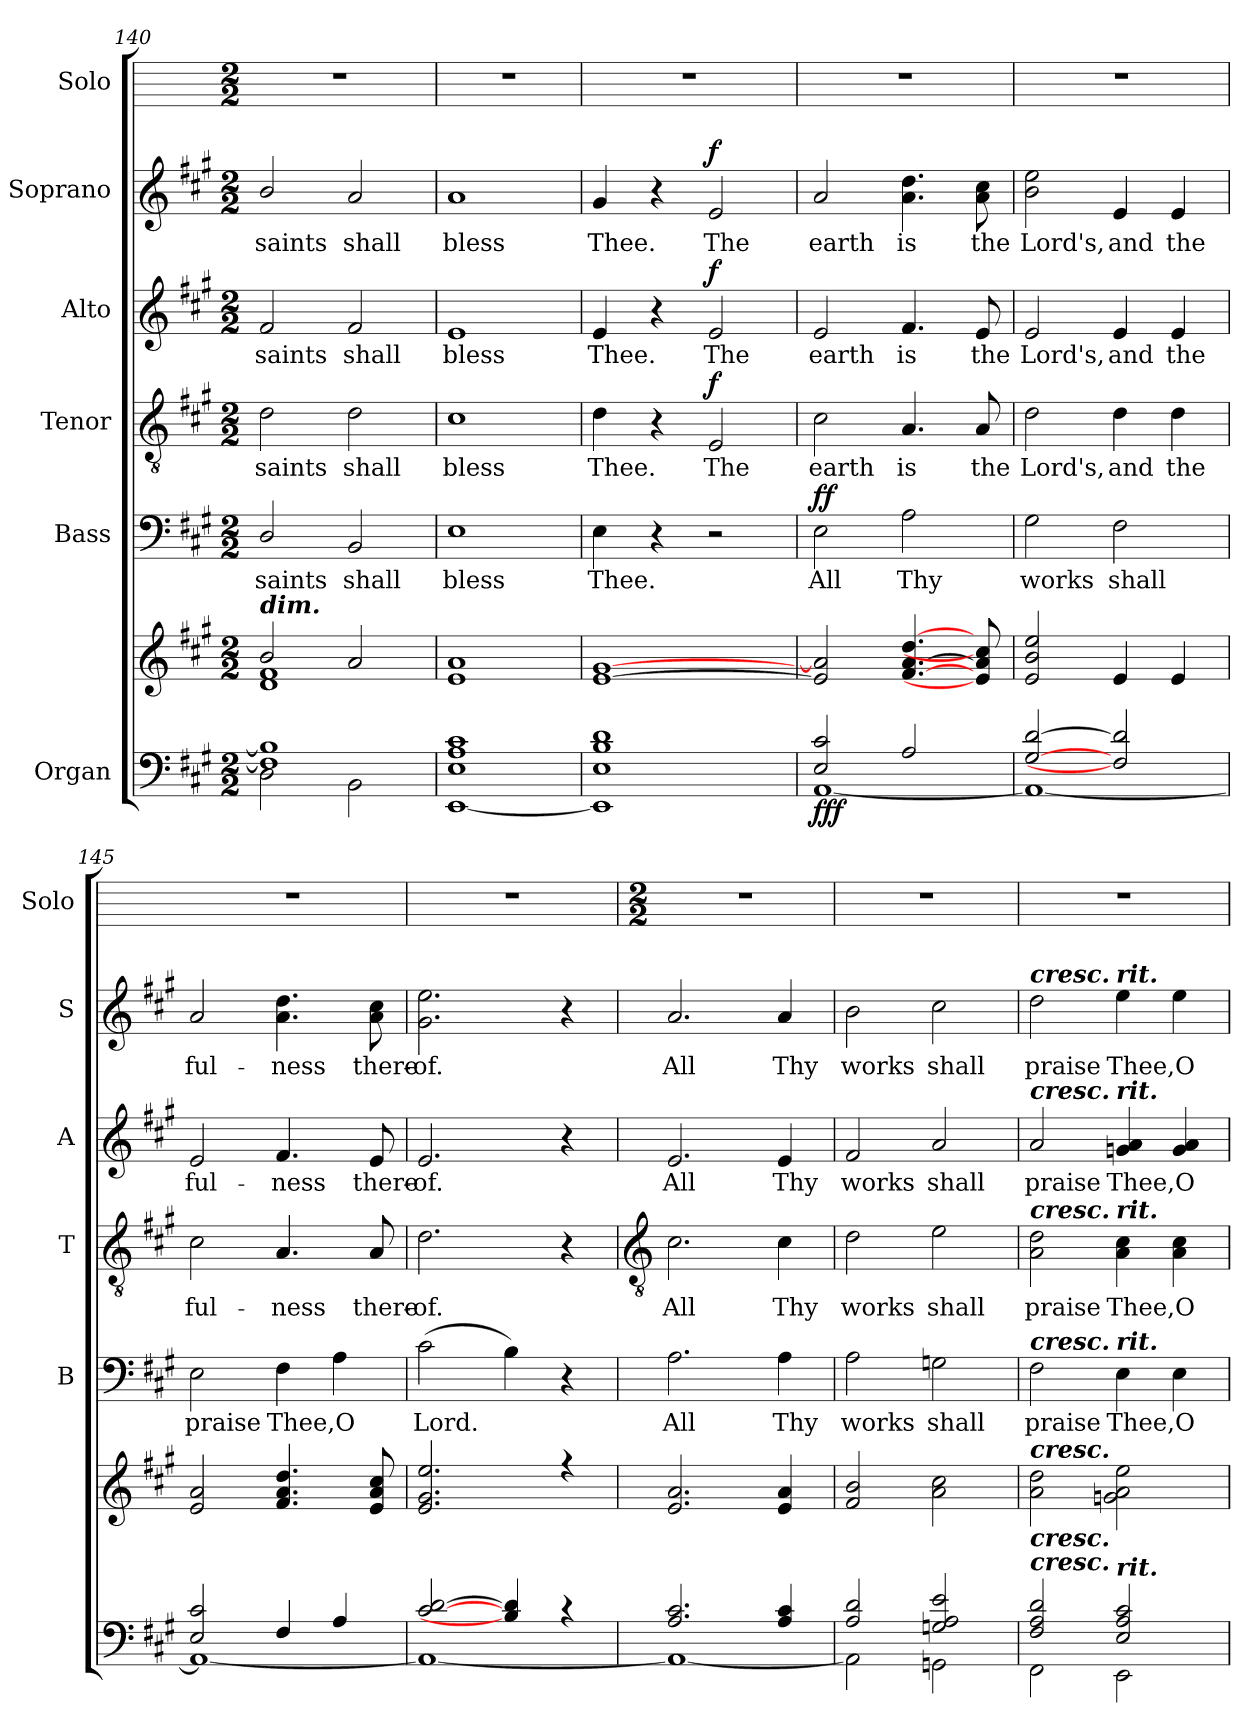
**kern	**kern	**dynam	**kern	**text	**dynam	**kern	**text	**dynam	**kern	**text	**dynam	**kern	**text	**dynam	**kern
*part6	*part6	*part6	*part5	*part5	*part5	*part4	*part4	*part4	*part3	*part3	*part3	*part2	*part2	*part2	*part1
*staff7	*staff6	*staff6/7	*staff5	*staff5	*staff5	*staff4	*staff4	*staff4	*staff3	*staff3	*staff3	*staff2	*staff2	*staff2	*staff1
*I"Organ	*	*	*I"Bass	*	*	*I"Tenor	*	*	*I"Alto	*	*	*I"Soprano	*	*	*I"Solo
*	*	*	*I'B	*	*	*I'T	*	*	*I'A	*	*	*I'S	*	*	*I'Solo
!!LO:LB:g=z
*clefF4	*clefG2	*	*clefF4	*	*	*clefGv2	*	*	*clefG2	*	*	*clefG2	*	*	*
*k[f#c#g#]	*k[f#c#g#]	*	*k[f#c#g#]	*	*	*k[f#c#g#]	*	*	*k[f#c#g#]	*	*	*k[f#c#g#]	*	*	*
*A:	*A:	*	*A:	*	*	*A:	*	*	*A:	*	*	*A:	*	*	*
*M2/2	*M2/2	*	*M2/2	*	*	*M2/2	*	*	*M2/2	*	*	*M2/2	*	*	*M2/2
=140	=140	=140	=140	=140	=140	=140	=140	=140	=140	=140	=140	=140	=140	=140	=140
*^	*^	*	*	*	*	*	*	*	*	*	*	*	*	*	*
!	!	!LO:TX:a:Bi:t=dim.	!	!	!	!	!	!	!	!	!	!	!	!	!	!	!
!	!	!	!	!	!	!LO:LY:b	!	!	!LO:LY:b	!	!	!LO:LY:b	!	!	!LO:LY:b	!	!
1F#/] 1B/]	2D\	2b/	1d\ 1f#\	.	2D/	saints	.	2d\	saints	.	2f#/	saints	.	2b/	saints	.	1r
!	!	!	!	!	!	!LO:LY:b	!	!	!LO:LY:b	!	!	!LO:LY:b	!	!	!LO:LY:b	!	!
.	2BB\	2a/	.	.	2BB	shall	.	2d	shall	.	2f#	shall	.	2a	shall	.	.
=141	=141	=141	=141	=141	=141	=141	=141	=141	=141	=141	=141	=141	=141	=141	=141	=141	=141
!	!	!	!	!	!	!LO:LY:b	!	!	!LO:LY:b	!	!	!LO:LY:b	!	!	!LO:LY:b	!	!
1E/ 1A/ 1c#/	[1EE\	1a/	1e\	.	1E	bless	.	1c#	bless	.	1e	bless	.	1a	bless	.	1r
=142	=142	=142	=142	=142	=142	=142	=142	=142	=142	=142	=142	=142	=142	=142	=142	=142	=142
!	!	!	!	!	!	!LO:LY:b	!	!	!LO:LY:b	!	!	!LO:LY:b	!	!	!LO:LY:b	!	!
1E/ 1B/ 1d/	1EE\]	[1e/ [1g#/	1ryy	.	4E	Thee.	.	4d	Thee.	.	4e	Thee.	.	4g#	Thee.	.	1r
.	.	.	.	.	4r	.	.	4r	.	.	4r	.	.	4r	.	.	.
!	!	!	!	!	!	!	!	!	!LO:LY:b	!LO:DY:b	!	!LO:LY:b	!LO:DY:b	!	!LO:LY:b	!LO:DY:b	!
.	.	.	.	.	2r	.	.	2E	The	f	2e	The	f	2e	The	f	.
=143	=143	=143	=143	=143	=143	=143	=143	=143	=143	=143	=143	=143	=143	=143	=143	=143	=143
!	!	!	!	!LO:DY:b=2	!	!LO:LY:b	!	!	!LO:LY:b	!	!	!LO:LY:b	!	!	!LO:LY:b	!	!
!	!	!	!	!LO:DY:n=1:b=2	!	!	!	!	!	!	!	!	!	!	!	!	!
!	!	!	!	!LO:DY:n=2:b	!	!	!LO:DY:b	!	!	!	!	!	!	!	!	!	!
2E/ 2c#/	[1AA\	2e/] 2a/]	1ryy	f f f	2E	All	ff	2c#	earth	.	2e	earth	.	2a	earth	.	1r
!	!	!	!	!	!	!LO:LY:b	!	!	!LO:LY:b	!	!	!LO:LY:b	!	!	!LO:LY:b	!	!
2A/	.	[4.f#/ [4.a/ [4.dd/	.	.	2A	Thy	.	4.A	is	.	4.f#	is	.	4.a 4.dd	is	.	.
!	!	!	!	!	!	!	!	!	!LO:LY:b	!	!	!LO:LY:b	!	!	!LO:LY:b	!	!
.	.	8e/] 8a/] 8cc#/]	.	.	.	.	.	8A	the	.	8e	the	.	8a 8cc#	the	.	.
=144	=144	=144	=144	=144	=144	=144	=144	=144	=144	=144	=144	=144	=144	=144	=144	=144	=144
!	!	!	!	!	!	!LO:LY:b	!	!	!LO:LY:b	!	!	!LO:LY:b	!	!	!LO:LY:b	!	!
[2G#/ [2d/	1AA\_	2e/ 2b/ 2ee/	1ryy	.	2G#	works	.	2d	Lord's,	.	2e	Lord's,	.	2b 2ee	Lord's,	.	1r
!	!	!	!	!	!	!LO:LY:b	!	!	!LO:LY:b	!	!	!LO:LY:b	!	!	!LO:LY:b	!	!
2F#/] 2d/]	.	4e/	.	.	2F#	shall	.	4d	and	.	4e	and	.	4e	and	.	.
!	!	!	!	!	!	!	!	!	!LO:LY:b	!	!	!LO:LY:b	!	!	!LO:LY:b	!	!
.	.	4e/	.	.	.	.	.	4d	the	.	4e	the	.	4e	the	.	.
=145	=145	=145	=145	=145	=145	=145	=145	=145	=145	=145	=145	=145	=145	=145	=145	=145	=145
!	!	!	!	!	!	!LO:LY:b	!	!	!LO:LY:b	!	!	!LO:LY:b	!	!	!LO:LY:b	!	!
2E/ 2c#/	1AA\_	2e/ 2a/	1ryy	.	2E	praise	.	2c#	ful-	.	2e	ful-	.	2a	ful-	.	1r
!	!	!	!	!	!	!LO:LY:b	!	!	!LO:LY:b	!	!	!LO:LY:b	!	!	!LO:LY:b	!	!
4F#/	.	4.f#/ 4.a/ 4.dd/	.	.	4F#	Thee,	.	4.A	-ness	.	4.f#	-ness	.	4.a 4.dd	-ness	.	.
!	!	!	!	!	!	!LO:LY:b	!	!	!	!	!	!	!	!	!	!	!
4A/	.	.	.	.	4A	O	.	.	.	.	.	.	.	.	.	.	.
!	!	!	!	!	!	!	!	!	!LO:LY:b	!	!	!LO:LY:b	!	!	!LO:LY:b	!	!
.	.	8e/ 8a/ 8cc#/	.	.	.	.	.	8A	there-	.	8e	there-	.	8a 8cc#	there-	.	.
=146	=146	=146	=146	=146	=146	=146	=146	=146	=146	=146	=146	=146	=146	=146	=146	=146	=146
!	!	!	!	!	!	!LO:LY:b	!	!	!LO:LY:b	!	!	!LO:LY:b	!	!	!LO:LY:b	!	!
[2c#/ [2d/	1AA\_	2.e/ 2.g#/ 2.ee/	1ryy	.	(>2c#	Lord.	.	2.d	-of.	.	2.e	-of.	.	2.g# 2.ee	-of.	.	1r
4B/] 4d/]	.	.	.	.	4B)	.	.	.	.	.	.	.	.	.	.	.	.
4r	.	4r	.	.	4r	.	.	4r	.	.	4r	.	.	4r	.	.	.
*	*	*v	*v	*	*	*	*	*	*	*	*	*	*	*	*	*	*
!!LO:LB:g=z
=147	=147	=147	=147	=147	=147	=147	=147	=147	=147	=147	=147	=147	=147	=147	=147	=147
*	*	*	*	*	*	*	*clefGv2	*	*	*	*	*	*	*	*	*
*	*	*	*	*	*	*	*	*	*	*	*	*	*	*	*	*M2/2
!	!	!	!	!	!LO:LY:b	!	!	!LO:LY:b	!	!	!LO:LY:b	!	!	!LO:LY:b	!	!
2.A/ 2.c#/	1AA\_	2.e 2.a	.	2.A	All	.	2.c#	All	.	2.e	All	.	2.a	All	.	1r
!	!	!	!	!	!LO:LY:b	!	!	!LO:LY:b	!	!	!LO:LY:b	!	!	!LO:LY:b	!	!
4A/ 4c#/	.	4e 4a	.	4A	Thy	.	4c#	Thy	.	4e	Thy	.	4a	Thy	.	.
=148	=148	=148	=148	=148	=148	=148	=148	=148	=148	=148	=148	=148	=148	=148	=148	=148
!	!	!	!	!	!LO:LY:b	!	!	!LO:LY:b	!	!	!LO:LY:b	!	!	!LO:LY:b	!	!
2A/ 2d/	2AA\]	2f# 2b	.	2A	works	.	2d	works	.	2f#	works	.	2b	works	.	1r
!	!	!	!	!	!LO:LY:b	!	!	!LO:LY:b	!	!	!LO:LY:b	!	!	!LO:LY:b	!	!
2Gn/ 2A/ 2e/	2GGn\	2a 2cc#	.	2Gn	shall	.	2e	shall	.	2a	shall	.	2cc#	shall	.	.
=149	=149	=149	=149	=149	=149	=149	=149	=149	=149	=149	=149	=149	=149	=149	=149	=149
!	!	!	!	!	!	!	!	!	!	!	!	!	!LO:TX:a:Bi:t=cresc.	!	!	!
!	!	!	!	!	!	!	!	!	!	!LO:TX:a:Bi:t=cresc.	!	!	!	!	!	!
!	!	!	!	!	!	!	!LO:TX:a:Bi:t=cresc.	!	!	!	!	!	!	!	!	!
!	!	!	!	!LO:TX:a:Bi:t=cresc.	!	!	!	!	!	!	!	!	!	!	!	!
!	!	!LO:TX:a:Bi:t=cresc.	!	!	!	!	!	!	!	!	!	!	!	!	!	!
!LO:TX:a:Bi:t=cresc.	!	!	!	!	!	!	!	!	!	!	!	!	!	!	!	!
!LO:TX:a:Bi:t=cresc.	!	!	!	!	!	!	!	!	!	!	!	!	!	!	!	!
!	!	!	!	!	!LO:LY:b	!	!	!LO:LY:b	!	!	!LO:LY:b	!	!	!LO:LY:b	!	!
2F#/ 2A/ 2d/	2FF#\	2a 2dd	.	2F#	praise	.	2A 2d	praise	.	2a	praise	.	2dd	praise	.	1r
!	!	!	!	!	!	!	!	!	!	!	!	!	!LO:TX:a:Bi:t=rit.	!	!	!
!	!	!	!	!	!	!	!	!	!	!LO:TX:a:Bi:t=rit.	!	!	!	!	!	!
!	!	!	!	!	!	!	!LO:TX:a:Bi:t=rit.	!	!	!	!	!	!	!	!	!
!	!	!	!	!LO:TX:a:Bi:t=rit.	!	!	!	!	!	!	!	!	!	!	!	!
!LO:TX:a:Bi:t=rit.	!	!	!	!	!	!	!	!	!	!	!	!	!	!	!	!
!	!	!	!	!	!LO:LY:b	!	!	!LO:LY:b	!	!	!LO:LY:b	!	!	!LO:LY:b	!	!
2E/ 2A/ 2c#/	2EE\	2gn 2a 2ee	.	4E	Thee,	.	4A 4c#	Thee,	.	4gn 4a	Thee,	.	4ee	Thee,	.	.
!	!	!	!	!	!LO:LY:b	!	!	!LO:LY:b	!	!	!LO:LY:b	!	!	!LO:LY:b	!	!
.	.	.	.	4E	O	.	4A 4c#	O	.	4g 4a	O	.	4ee	O	.	.
*v	*v	*	*	*	*	*	*	*	*	*	*	*	*	*	*	*
=	=	=	=	=	=	=	=	=	=	=	=	=	=	=	=
*-	*-	*-	*-	*-	*-	*-	*-	*-	*-	*-	*-	*-	*-	*-	*-
